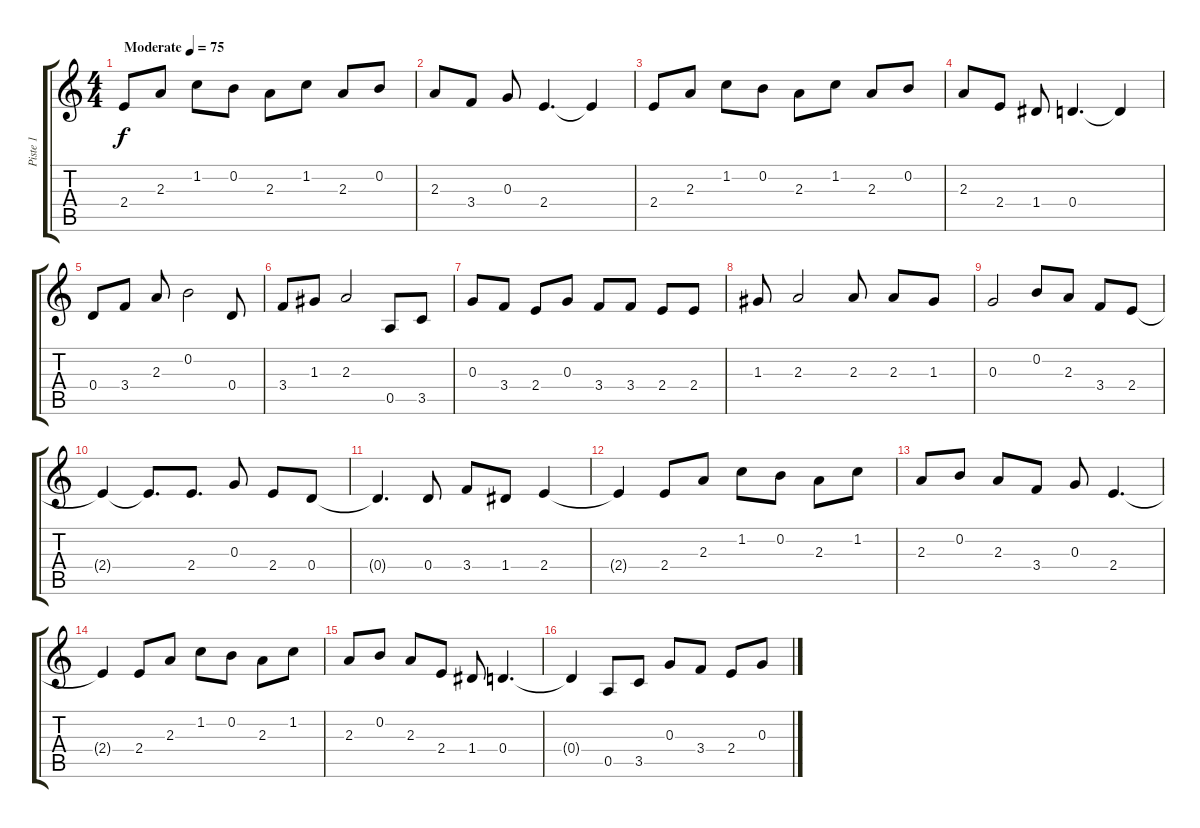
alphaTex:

\track ("Piste 1" "Piste 1") {instrument distortionguitar}
\staff {score tabs}
\tuning (E4 B3 G3 D3 A2 E2) {hide}
\ts (4 4)
\tempo (75 "Moderate")
\clef g2
\ks c
2.4.8{dy f instrument distortionguitar} 2.3.8 1.2.8 0.2.8 2.3.8 1.2.8 2.3.8 0.2.8 |
2.3.8 3.4.8 0.3.8 2.4.4{d} 2.4{t}.4 |
2.4.8 2.3.8 1.2.8 0.2.8 2.3.8 1.2.8 2.3.8 0.2.8 |
2.3.8 2.4.8 1.4.8 0.4.4{d} 0.4{t}.4 |
0.4.8 3.4.8 2.3.8 0.2.2 0.4.8 |
3.4.8 1.3.8 2.3.2 0.5.8 3.5.8 |
0.3.8 3.4.8 2.4.8 0.3.8 3.4.8 3.4.8 2.4.8 2.4.8 |
1.3.8 2.3.2 2.3.8 2.3.8 1.3.8 |
0.3.2 0.2.8 2.3.8 3.4.8 2.4.8 |
2.4{t}.4 2.4{t}.8{d} 2.4.8{d} 0.3.8 2.4.8 0.4.8 |
0.4{t}.4{d} 0.4.8 3.4.8 1.4.8 2.4.4 |
2.4{t}.4 2.4.8 2.3.8 1.2.8 0.2.8 2.3.8 1.2.8 |
2.3.8 0.2.8 2.3.8 3.4.8 0.3.8 2.4.4{d} |
2.4{t}.4 2.4.8 2.3.8 1.2.8 0.2.8 2.3.8 1.2.8 |
2.3.8 0.2.8 2.3.8 2.4.8 1.4.8 0.4.4{d} |
0.4{t}.4 0.5.8 3.5.8 0.3.8 3.4.8 2.4.8 0.3.8
